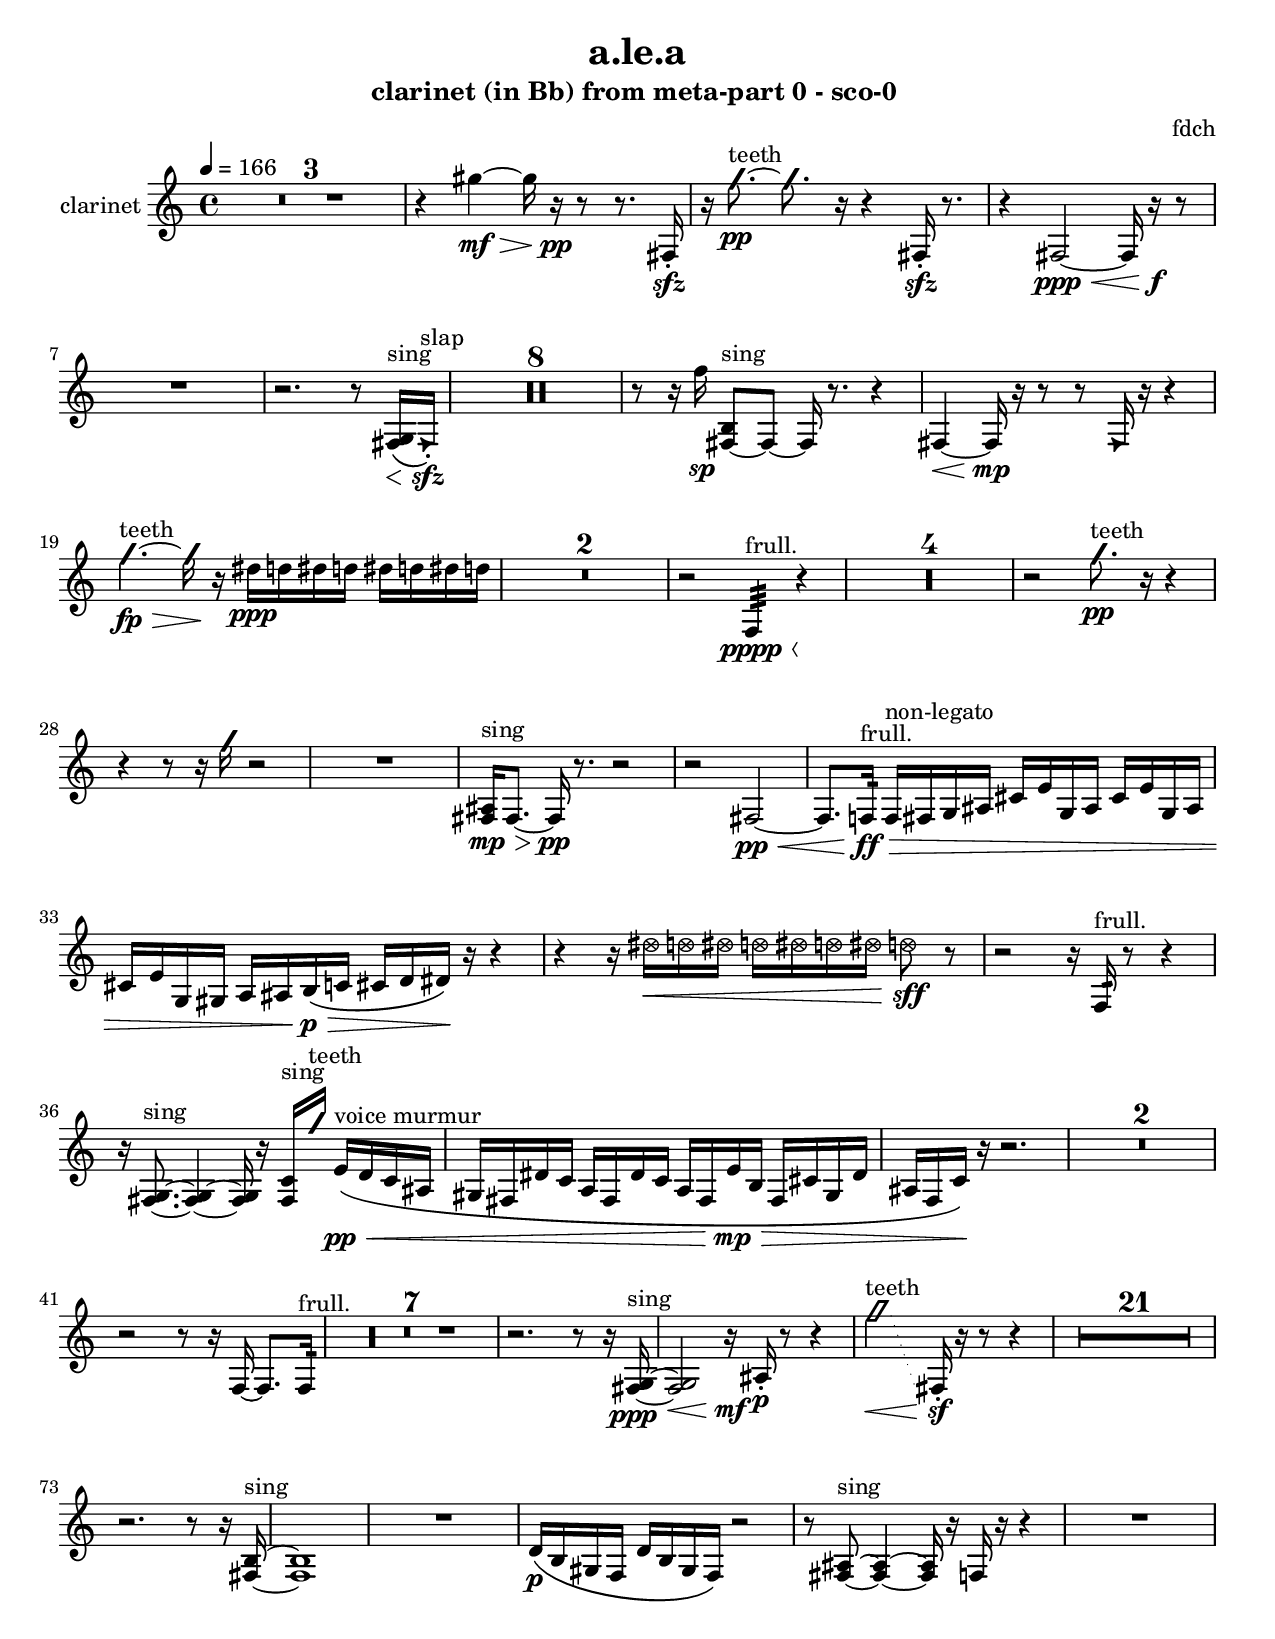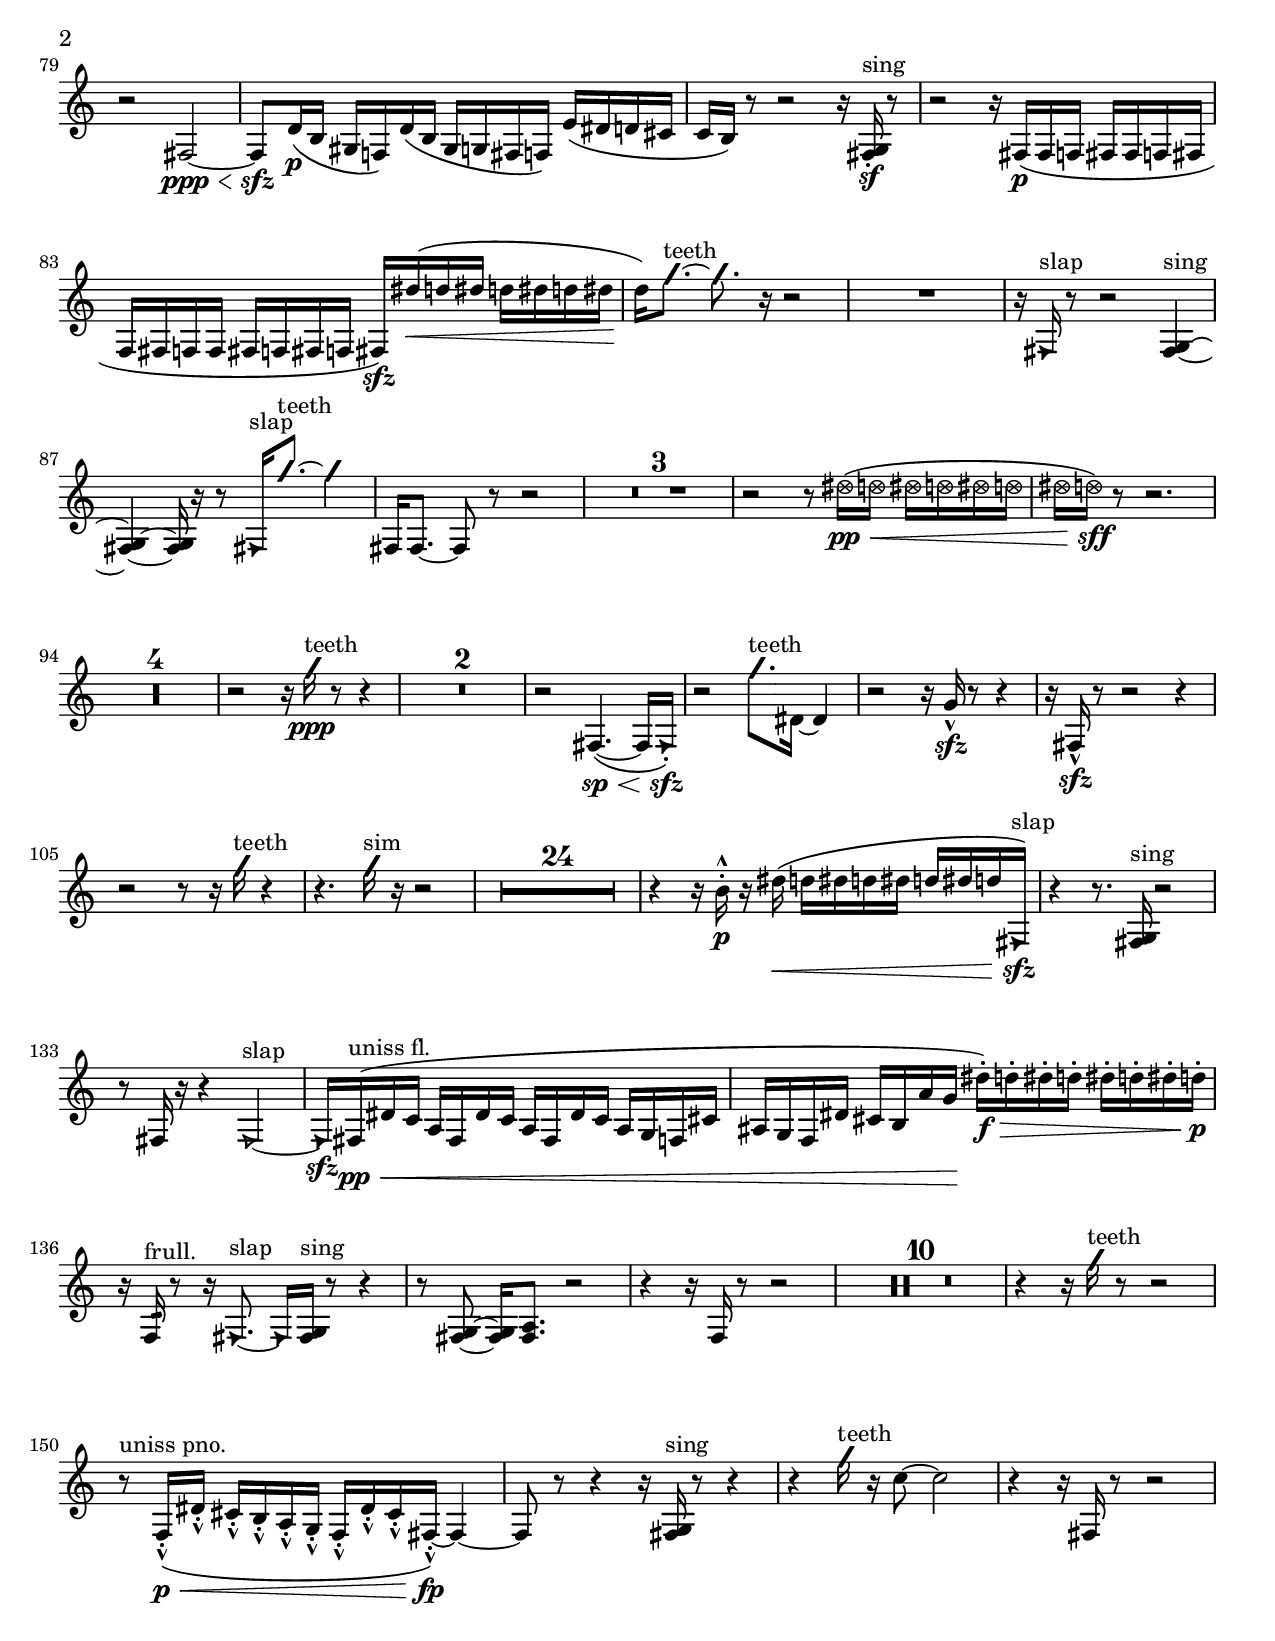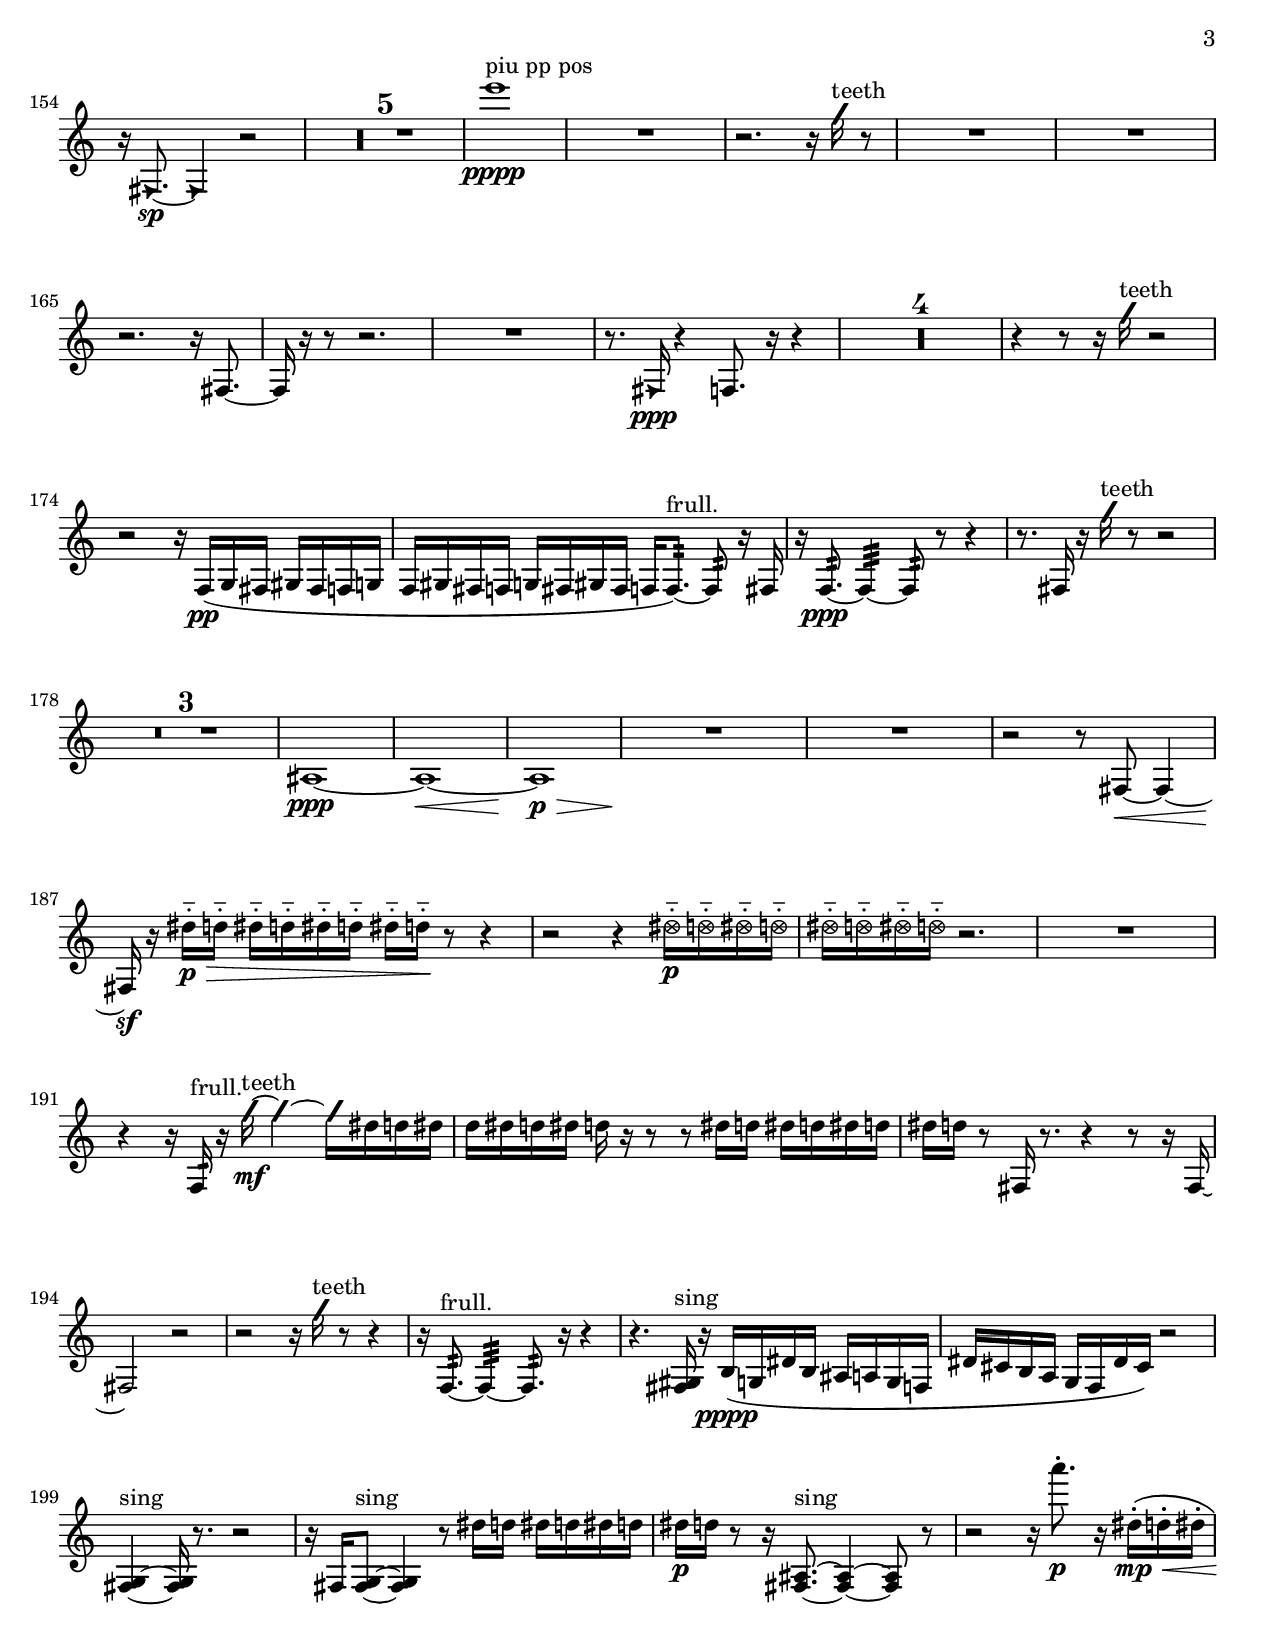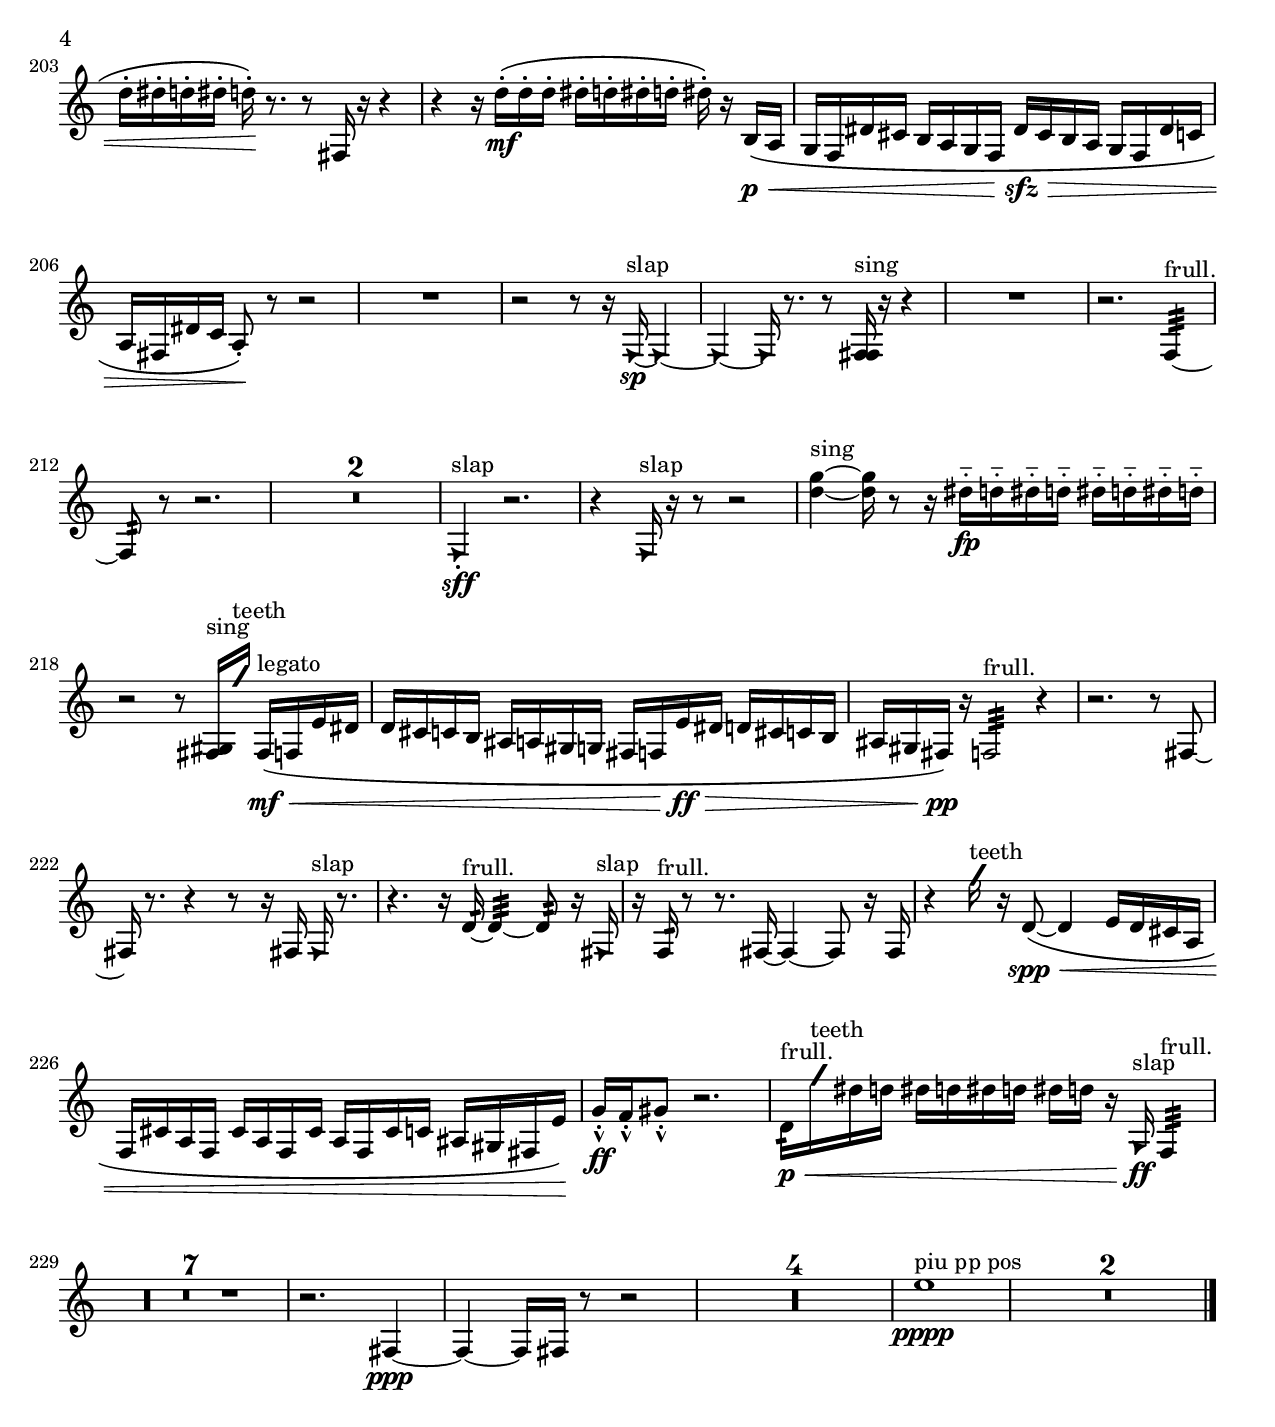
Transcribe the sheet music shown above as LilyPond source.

\version "2.19.56" 

clarinet_one_part = \relative c''' {

  \time 4/4
	\tempo 4 = 166
  \clef treble 
  % ________________________________________bar 1 :
  R1 *3 |
  % ________________________________________bar 4 :
  r4 
  gis4~\>\mf 
  gis16  r16\pp  r8 
  r8.  fis,,16\sfz-.  |
  % ________________________________________bar 5 :
  r16  \once \override NoteHead.style = #'slash g''8.~\pp^\markup {teeth } 
  \once \override NoteHead.style = #'slash g8.  r16 
  r4 
  fis,,16-.\sfz  r8.  |
  % ________________________________________bar 6 :
  r4 
  fis2~\ppp\< 
  fis16  r16\f  r8  |
  % ________________________________________bar 7 :
  R1  |
  % ________________________________________bar 8 :
  r2. 
  r8  <fis g >16\<\(^\markup {sing }  \once \override NoteHead.style = #'triangle fis16\sfz-.\)^\markup {slap }  |
  % ________________________________________bar 9 :

  % ________________________________________bar 11 :
  R1 * 8  |
  % ________________________________________bar 15 :

  % ________________________________________bar 17 :
  r8  r16  f''16\sp 
  <fis,, b >8^\markup {sing }~  fis8~
  fis16  r8. 
  r4  |
  % ________________________________________bar 18 :
  fis4~\< 
  fis16\mp  r16  r8 
  r8  \once \override NoteHead.style = #'triangle fis16  r16 
  r4  |
  % ________________________________________bar 19 :
  \once \override NoteHead.style = #'slash g''4.~\fp\>^\markup {teeth } 
  \once \override NoteHead.style = #'slash g16\!  r16 
  dis16\ppp  d16  dis16  d16 
  dis16  d16  dis16  d16  |
  % ________________________________________bar 20 :
  R1 *2  |
  % ________________________________________bar 22 :
  r2 
  f,,4\<\pppp:32^\markup {frull. }
  r4\!  |
  % ________________________________________bar 23 :
  R1 *4  |
  % ________________________________________bar 27 :
  r2 
  \once \override NoteHead.style = #'slash g''8.\pp^\markup {teeth }  r16 
  r4  |
  % ________________________________________bar 28 :
  r4 
  r8  r16  \once \override NoteHead.style = #'slash g16 
  r2  |
  % ________________________________________bar 29 :
  R1  |
  % ________________________________________bar 30 :
  <fis,, ais >16\mp\>^\markup {sing }  fis8.~ 
  fis16\pp  r8. 
  r2  |
  % ________________________________________bar 31 :
  r2 
  fis2~\<\pp  |
  % ________________________________________bar 32 :
  fis8.  f16:32\ff\>^\markup {frull. } 
  f16^\markup {non-legato }  fis16  g16  ais16 
  cis16  e16  g,16  ais16 
  cis16  e16  g,16  ais16  |
  % ________________________________________bar 33 :
  cis16  e16  g,16  gis16 
  a16  ais16  b16\p\>\(  c16 
  cis16  d16  dis16\!\)  r16 
  r4  |
  % ________________________________________bar 34 :
  r4 
  r16  \once \override NoteHead.style = #'xcircle dis'16\<  \once \override NoteHead.style = #'xcircle d16  \once \override NoteHead.style = #'xcircle dis16 
  \once \override NoteHead.style = #'xcircle d16  \once \override NoteHead.style = #'xcircle dis16  \once \override NoteHead.style = #'xcircle d16  \once \override NoteHead.style = #'xcircle dis16 
  \once \override NoteHead.style = #'xcircle d8\sff  r8  |
  % ________________________________________bar 35 :
  r2 
  r16  f,,16:32^\markup {frull. }  r8 
  r4  |
  % ________________________________________bar 36 :
  r16  <fis g >8.~^\markup {sing } 
  <fis g >4~ 
  <fis g >16  r16  <fis c' >16^\markup {sing }  \once \override NoteHead.style = #'slash g''16^\markup {teeth } 
  e,16\pp\<\(^"voice murmur"  d16  c16  ais16  |
  % ________________________________________bar 37 :
  gis16  fis16  dis'16  c16 
  a16  fis16  dis'16  c16 
  a16  fis16  e'16\mp\>  b16 
  fis16  cis'16  gis16  dis'16  |
  % ________________________________________bar 38 :
  ais16  f16  c'16\)\!  r16 
  r2.  |
  % ________________________________________bar 39 :
  R1 *2  |
  % ________________________________________bar 41 :
  r2 
  r8  r16  f,16~ 
  f8.  f16:32^\markup {frull. }  |
  % ________________________________________bar 42 :
  R1 *7  |
  % ________________________________________bar 49 :
  r2.
  r8  r16  <fis g >16~\ppp^\markup {sing }  |
  % ________________________________________bar 50 :
  <fis g >2\<  
  r16\mf  ais16\p-.  r8 
  r4  |
  % ________________________________________bar 51 :
  \once \override NoteHead.style = #'slash g''2\<-\tweak #'style #'dotted-line \glissando^\markup {teeth } 
  fis,,16-.\sf  r16  r8 
  r4  |
  % ________________________________________bar 52 :
  R1  *21  |
  % ________________________________________bar 73 :
  r2.
  r8  r16  <fis b >16~^\markup {sing }  |
  % ________________________________________bar 74 :
   <fis b >1  |
   R1 |
  % ________________________________________bar 76 :
  d'16\p\(  b16  gis16  f16 
  d'16  b16  gis16  f16\) 
  r2  |
  % ________________________________________bar 2 :
  r8  <fis ais >8~^\markup {sing } 
  <fis ais >4~ 
  <fis ais >16  r16  f16  r16 
  r4  |
  % ________________________________________bar 3 :
  R1  |
  % ________________________________________bar 4 :
  r2 
  fis2~\ppp\<  |
  % ________________________________________bar 5 :
  fis8\sfz  d'16\p\(  b16 
  gis16  f16\)  d'16\(  b16 
  gis16  g16  fis16  f16\) 
  e'16\(  dis16  d16  cis16  |
  % ________________________________________bar 6 :
  c16  b16\)  r8 
  r2 
  r16  <fis g >16-.\sf^\markup {sing }  r8  |
  % ________________________________________bar 7 :
  r2 
  r16  fis16\(\p  fis16  f16 
  fis16  fis16  f16  fis16  |
  % ________________________________________bar 8 :
  f16  fis16  f16  f16 
  fis16  f16  fis16  f16 
  fis16\)\sfz  dis''16\(\<  d16  dis16 
  d16  dis16  d16  dis16  |
  % ________________________________________bar 9 :
  d16\)\!  \once \override NoteHead.style = #'slash g8.~^\markup {teeth } 
  \once \override NoteHead.style = #'slash g8.  r16 
  r2  |
  % ________________________________________bar 10 :
  R1  |
  % ________________________________________bar 11 :
  r16  \once \override NoteHead.style = #'triangle fis,,16^\markup {slap }  r8 
  r2 
  <fis g >4~^\markup {sing }  |
  % ________________________________________bar 12 :
  <fis g >4~ 
  <fis g >16  r16  r8 
  \once \override NoteHead.style = #'triangle fis16^\markup {slap }  \once \override NoteHead.style = #'slash g''8.~^\markup {teeth }
  \once \override NoteHead.style = #'slash g4  |
  % ________________________________________bar 13 :
  fis,,16  fis8.~ 
  fis8  r8 
  r2  |
  % ________________________________________bar 14 :
  R1 *3  |
  % ________________________________________bar 17 :
  r2 
  r8  \once \override NoteHead.style = #'xcircle dis''16\pp\<\(  \once \override NoteHead.style = #'xcircle d16 
  \once \override NoteHead.style = #'xcircle dis16  \once \override NoteHead.style = #'xcircle d16  \once \override NoteHead.style = #'xcircle dis16  \once \override NoteHead.style = #'xcircle d16  |
  % ________________________________________bar 18 :
  \once \override NoteHead.style = #'xcircle dis16  \once \override NoteHead.style = #'xcircle d16\sff\)  r8 
  r2.  |
  % ________________________________________bar 19 :
  R1 *4  |
  % ________________________________________bar 23 :
  r2 
  r16  \once \override NoteHead.style = #'slash g16\ppp^\markup {teeth }  r8 
  r4  |
  % ________________________________________bar 24 :
  R1 *2  |
  % ________________________________________bar 26 :
  r2 
  fis,,4.~\sp\<\( 
  fis16  \once \override NoteHead.style = #'triangle fis16-.\sfz\)  |
  % ________________________________________bar 27 :
  r2 
  \once \override NoteHead.style = #'slash g''8.-\tweak #'style #'dotted-line \glissando^\markup {teeth }  dis,16~ 
  dis4  |
  % ________________________________________bar 28 :
  r2 
  r16  g16\sfz-^  r8 
  r4  |
  % ________________________________________bar 29 :
  r16  fis,16-^\sfz  r8 
  r2 
  r4  |
  % ________________________________________bar 30 :
  r2 
  r8  r16  \once \override NoteHead.style = #'slash g''16^\markup {teeth } 
  r4  |
  % ________________________________________bar 31 :
  r4. 
  \once \override NoteHead.style = #'slash g16^\markup {sim }  r16 
  r2  |
  % ________________________________________bar 32 :
  R1  *24 |
  % ________________________________________bar 56 :
  r4 
  r16  b,16-^-.\p  r16  dis16\(\< 
  d16  dis16  d16  dis16 
  d16  dis16  d16  \once \override NoteHead.style = #'triangle fis,,16\)\!^"slap"\sfz  |
  % ________________________________________bar 57 :
  r4
  r8.  <fis g >16^\markup {sing } 
  r2  |
  % ________________________________________bar 58 :
  r8  fis16  r16 
  r4 
  \once \override NoteHead.style = #'triangle fis2~^\markup {slap }  |
  % ________________________________________bar 59 :
  \once \override NoteHead.style = #'triangle fis16\sfz  fis16\(\pp\<^"uniss fl."   dis'16  c16 
  a16  fis16  dis'16  c16 
  a16  fis16  dis'16  c16 
  a16  g16  f16  cis'16  |
  % ________________________________________bar 60 :
  ais16  g16  f16  dis'16 
  cis16  b16  a'16  g16\! 
  dis'16\)-.\f\>  d16-.  dis16-.  d16-. 
  dis16-.  d16-.  dis16-.  d16-.\p  |
  % ________________________________________bar 61 :
  r16  f,,16:32^\markup {frull. }  r8 
  r16  \once \override NoteHead.style = #'triangle fis8.~^\markup {slap } 
  \once \override NoteHead.style = #'triangle fis16  <fis g >16^\markup {sing }  r8 
  r4  |
  % ________________________________________bar 62 :
  r8  <fis g >8~
  <fis g >16  <fis a >8. 
  r2  |
  % ________________________________________bar 63 :
  r4 
  r16  f16  r8 
  r2  |
  % ________________________________________bar 64 :
  R1 *10  |
  % ________________________________________bar 74 :
  r4 
  r16  \once \override NoteHead.style = #'slash g''16^\markup {teeth }  r8 
  r2  |
  % ________________________________________bar 75 :
  r8^"uniss pno."   f,,16\(-.-^\p\<  dis'16-.-^ 
  cis16-.-^  b16-.-^  a16-.-^  g16-.-^ 
  f16-.-^  dis'16-.-^  cis16-.-^  fis,16~\)-.-^\fp 
  fis4~  |
  % ________________________________________bar 76 :
  fis8  r8 
  r4 
  r16  <fis g >16^\markup {sing }  r8 
  r4  |
  % ________________________________________bar 77 :
  r4 
  \once \override NoteHead.style = #'slash g''16^\markup {teeth }  r16  c,8~ 
  c2  |
  % ________________________________________bar 78 :
  r4 
  r16  fis,,16  r8 
  r2  |
  % ________________________________________bar 79 :
  r16  \once \override NoteHead.style = #'triangle fis8.~\sp 
  \once \override NoteHead.style = #'triangle fis4 
  r2  |
  % ________________________________________bar 80 :
  R1 *5 |
  e'''1\pppp^"piu pp pos" |
  R1 | 
  % ________________________________________bar 4 :
  r2.
  r16  \once \override NoteHead.style = #'slash g,16^\markup {teeth }  r8  |
  % ________________________________________bar 5 :
  R1  |
  % ________________________________________bar 6 :
  R1  |
  % ________________________________________bar 7 :
  r2.
  r16  fis,,8.~  |
  % ________________________________________bar 8 :
  fis16  r16  r8 
  r2.  |
  % ________________________________________bar 9 :
  R1  |
  % ________________________________________bar 10 :
  r8.  \once \override NoteHead.style = #'triangle fis16\ppp 
  r4 
  f8.  r16 
  r4  |
  % ________________________________________bar 11 :
  R1 *4  |
  % ________________________________________bar 15 :
  r4 
  r8  r16  \once \override NoteHead.style = #'slash g''16^\markup {teeth } 
  r2  |
  % ________________________________________bar 16 :
  r2 
  r16  f,,16\(\pp  g16  fis16 
  gis16  fis16  f16  g16  |
  % ________________________________________bar 17 :
  f16  gis16  fis16  f16 
  g16  fis16  gis16  fis16 
  f16  f8.\):32~^\markup {frull. } 
  f8:32  r16  fis16  |
  % ________________________________________bar 18 :
  r16  f8.\ppp:32~
  f4:32~ 
  f8:32  r8 
  r4  |
  % ________________________________________bar 19 :
  r8.  fis16 
  r16  \once \override NoteHead.style = #'slash g''16^\markup {teeth }  r8 
  r2  |
  % ________________________________________bar 20 :
  R1 *3  |
  ais,,1~\ppp | 
  ais1~\< |
  ais1\p\> |
  R1\!
  R1|
  %R1 * 5|
  % ________________________________________bar 28 :
  r2 
  r8  fis8~\< 
  fis4~  |
  % ________________________________________bar 29 :
  fis16\sf  r16  dis''16\p\>-_  d16-_ 
  dis16-_  d16-_  dis16-_  d16-_ 
  dis16-_  d16\!-_  r8 
  r4  |
  % ________________________________________bar 30 :
  r2 
  r4 
  \once \override NoteHead.style = #'xcircle dis16\p-_  \once \override NoteHead.style = #'xcircle d16-_  \once \override NoteHead.style = #'xcircle dis16-_  \once \override NoteHead.style = #'xcircle d16-_  |
  % ________________________________________bar 31 :
  \once \override NoteHead.style = #'xcircle dis16-_  \once \override NoteHead.style = #'xcircle d16-_  \once \override NoteHead.style = #'xcircle dis16-_  \once \override NoteHead.style = #'xcircle d16-_ 
  r2.  |
  % ________________________________________bar 32 :
  R1  |
  % ________________________________________bar 33 :
  r4 
  r16  f,,16:32^\markup {frull. }  r16  \once \override NoteHead.style = #'slash g''16~\mf^\markup {teeth } 
  \once \override NoteHead.style = #'slash g4~ 
  \once \override NoteHead.style = #'slash g16  dis16  d16  dis16  |
  % ________________________________________bar 34 :
  d16  dis16  d16  dis16 
  d16  r16  r8 
  r8  dis16  d16 
  dis16  d16  dis16  d16  |
  % ________________________________________bar 35 :
  dis16  d16  r8 
  fis,,16  r8. 
  r4 
  r8  r16  fis16~  |
  % ________________________________________bar 36 :
  fis2 
  r2  |
  % ________________________________________bar 37 :
  r2 
  r16  \once \override NoteHead.style = #'slash g''16^\markup {teeth }  r8 
  r4  |
  % ________________________________________bar 38 :
  r16  f,,8.:32~^\markup {frull. } 
  f4:32~ 
  f8.:32  r16 
  r4  |
  % ________________________________________bar 39 :
  r4. 
  <fis gis >16^\markup {sing }  r16 
  b16\pppp\(  g16  dis'16  b16 
  ais16  a16  g16  f16  |
  % ________________________________________bar 40 :
  dis'16  cis16  b16  a16 
  g16  f16  dis'16  cis16\) 
  r2  |
  % ________________________________________bar 41 :
  <fis, g >4~^\markup {sing } 
  <fis g >16  r8. 
  r2  |
  % ________________________________________bar 42 :
  r16  fis16  <fis g >8~^\markup {sing } 
  <fis g >4 
  r8  dis''16  d16 
  dis16  d16  dis16  d16  |
  % ________________________________________bar 43 :
  dis16\p  d16  r8 
  r16  <fis,, ais >8.~^\markup {sing } 
  <fis ais >4~ 
  <fis ais >8  r8  |
  % ________________________________________bar 44 :
  r2 
  r16  a'''8.\p-. 
  r16  dis,,16-.\(\mp\<  d16-.  dis16-.  |
  % ________________________________________bar 45 :
  d16-.  dis16-.  d16-.  dis16-. 
  d16-.\)\!  r8. 
  r8  fis,,16  r16 
  r4  |
  % ________________________________________bar 46 :
  r4 
  r16  d''16\mf\(-.  d16-.  d16-. 
  dis16-.  d16-.  dis16-.  d16-. 
  dis16\)-.  r16  b,16\p\<\(  a16  |
  % ________________________________________bar 47 :
  g16  f16  dis'16  cis16 
  b16  a16  g16  f16 
  dis'16\sfz\>  cis16  b16  a16 
  g16  f16  dis'16  c16  |
  % ________________________________________bar 48 :
  a16  fis16  dis'16  c16 
  a8-.\!\)  r8 
  r2  |
  % ________________________________________bar 49 :
  R1  |
  % ________________________________________bar 50 :
  r2 
  r8  r16  \once \override NoteHead.style = #'triangle f16~\sp^\markup {slap } 
  \once \override NoteHead.style = #'triangle f4~  |
  % ________________________________________bar 51 :
  \once \override NoteHead.style = #'triangle f4~ 
  \once \override NoteHead.style = #'triangle f16  r8. 
  r8  <f fis >16^\markup {sing }  r16 
  r4  |
  % ________________________________________bar 52 :
  R1  |
  % ________________________________________bar 53 :
  r2. 
  f4:32~^\markup {frull. }  |
  % ________________________________________bar 54 :
  f8:32  r8 
  r2.  |
  % ________________________________________bar 55 :
  R1 *2  |
    \once \override NoteHead.style = #'triangle f4\sff-.^\markup {slap }
  r2.
  % ________________________________________bar 58 :
  r4 
  \once \override NoteHead.style = #'triangle f16^\markup {slap }  r16  r8 
  r2  |
  % ________________________________________bar 59 :
  <d'' g >4~^\markup {sing } 
  <d g >16  r8  r16 
  dis16\fp-_  d16-_  dis16-_  d16-_ 
  dis16-_  d16-_  dis16-_  d16-_  |
  % ________________________________________bar 60 :
  r2 
  r8  <fis,, gis >16^\markup {sing }  \once \override NoteHead.style = #'slash g''16^\markup {teeth } 
  fis,,16\(\<\mf^\markup {legato }  f16  e'16  dis16  |
  % ________________________________________bar 61 :
  d16  cis16  c16  b16 
  ais16  a16  gis16  g16 
  fis16  f16  e'16\ff\>  dis16 
  d16  cis16  c16  b16  |
  % ________________________________________bar 62 :
  ais16  gis16  fis16\pp\)  r16 
  f2:32^\markup {frull. }
  r4  |
  % ________________________________________bar 63 :
  r2. 
  r8  fis8~  |
  % ________________________________________bar 64 :
  fis16  r8. 
  r4 
  r8  r16  fis16 
  \once \override NoteHead.style = #'triangle fis16^\markup {slap }  r8.  |
  % ________________________________________bar 65 :
  r4. 
  r16  d'16:32~^\markup {frull. } 
  d4:32~ 
  d8:32  r16  \once \override NoteHead.style = #'triangle fis,16^\markup {slap }  |
  % ________________________________________bar 66 :
  r16  f16:32^\markup {frull. }  r8 
  r8.  fis16~ 
  fis4~ 
  fis8  r16  fis16  |
  % ________________________________________bar 67 :
  r4 
  \once \override NoteHead.style = #'slash g''16^\markup {teeth }  r16  d,8~\spp\<\( 
  d4 
  e16  d16  cis16  a16  |
  % ________________________________________bar 68 :
  f16  cis'16  a16  f16 
  cis'16  a16  f16  cis'16 
  a16  f16  cis'16  c16 
  ais16  gis16  fis16  e'16\!\)  |
  % ________________________________________bar 69 :
  
  %{
  
  
  d16  c16  ais16  r16 
  r2 
  <f fis >16^\markup {sing }  <f gis >8.~^\markup {sing }  |
  % ________________________________________bar 70 :
  <f gis >4. 
  r8 
  r2  |
  % ________________________________________bar 71 :
  R1  |
  % ________________________________________bar 72 :
  r2. 
  r8  f8:32^\markup {frull. }  |
  % ________________________________________bar 73 :
  r16  f8.~ 
  f4~ 
  f16  f16  r16  a16^\markup {legato } 
  gis16  g16  fis16  f16  |
  % ________________________________________bar 74 :
  e'16  dis16  d16  cis16 
  c16  b16  ais16  a16 
  gis16  g16  fis16  e'16 
  c16  gis16  e'16  c16  |
  % ________________________________________bar 75 :
  gis16  e'16  r16  f,16~ 
  f4~ 
  f8.  r16 
  r4  |
  % ________________________________________bar 76 :
  r8  f8~^\markup {legato } 
  f4~ 
  f16  e'16  dis16  d16 
  cis4~  |
  % ________________________________________bar 77 :
  cis8  c16  b16~ 
  b2 
  ais4~  |
  % ________________________________________bar 78 :
  ais16  a8.~ 
  a4~ 
  a8.  gis16 
  g4~  |
  % ________________________________________bar 79 :
  g4. 
  dis'8 
  b2  |
  % ________________________________________bar 80 :
  a16  fis8.~ 
  fis4~ 
  fis8.  dis'16 
  c4~  |
  % ________________________________________bar 81 :
  c16  a8  fis16~ 
  fis4~ 
  fis8.  dis'16~ 
  dis16  c8.  |
  % ________________________________________bar 82 :
  ais16  fis8.~ 
  fis4~ 
  fis8  r8 
  r4  |
  % ________________________________________bar 83 :
  dis''16  d16  dis16  d16 
  dis16  d16  dis16  d16 
  r2  |
  % ________________________________________bar 84 :
  f,,8:32^\markup {frull. }  f8~ 
  f8  r8 
  r4 
  r8  dis''16  d16  |
  % ________________________________________bar 85 :
  dis16  d16  dis16  d16 
  dis16  d16  r8 
  r4 
  b16  r8.  |
  % ________________________________________bar 86 :
  R1 *3  |
  % ________________________________________bar 89 :
  r16  f,16:32^\markup {frull. }  r8 
  r2 
  r4  |
  % ________________________________________bar 90 :
  r2 
  r8.  c'16 
  gis4~  |
  % ________________________________________bar 91 :
  gis4 
  e'16  c16  gis16  e'16~ 
  e4~ 
  e16  c16  gis8~  |
  % ________________________________________bar 92 :
  gis8.  e'16 
  c16  gis16  e'16  c16~ 
  c8  gis8 
  e'4~  |
  % ________________________________________bar 93 :
  e8  c16  r16 
  fis,16  r16  r8 
  r4 
  r8  <fis gis >16^\markup {sing }  fis16~  |
  % ________________________________________bar 94 :
  fis4 
  r16  \once \override NoteHead.style = #'triangle a16^\markup {slap }  r8 
  r4 
  r8.  <fis g >16~^\markup {sing }  |
  % ________________________________________bar 95 :
  <fis g >4~ 
  <fis g >16  r16  r8 
  r4 
  r16  f8.:32\mf^\markup {frull. }  |
  % ________________________________________bar 96 :
  R1  |
  % ________________________________________bar 97 :
  r4 
  f16:32^\markup {frull. }  \once \override NoteHead.style = #'triangle a16^\markup {slap }  r8 
  r2  |
  % ________________________________________bar 98 :
  R1 *4  |
  % ________________________________________bar 102 :
  r4 
  \once \override NoteHead.style = #'xcircle dis'16  \once \override NoteHead.style = #'xcircle d16  \once \override NoteHead.style = #'xcircle dis8~ 
  \once \override NoteHead.style = #'xcircle dis4 
  \once \override NoteHead.style = #'xcircle d16  \once \override NoteHead.style = #'xcircle dis8.  |
  % ________________________________________bar 103 :
  \once \override NoteHead.style = #'xcircle d8  \once \override NoteHead.style = #'xcircle dis16  \once \override NoteHead.style = #'xcircle d16~ 
  \once \override NoteHead.style = #'xcircle d2~ 
  \once \override NoteHead.style = #'xcircle d16  r16  r16  r16  |
  % ________________________________________bar 104 :
  R1 *4 |
  % ________________________________________bar 108 :
  r16  gis,,16  e'8~ 
  e8.  c16 
  gis4. 
  e'8  |
  % ________________________________________bar 109 :
  c16  b16  ais16  a16~ 
  a8.  r16 
  r2 |

  %}


  
  %FIRTS FIFTEEN BARS OF PART 1
  
  % ________________________________________bar 1 :
  g16-.-^\ff   f16-.-^  gis8-.-^ 
  r2. |
  
 
  % ________________________________________bar 2 :
  d16\p\<:32^\markup {frull. }   \once \override NoteHead.style = #'slash g'16^\markup {teeth }  dis16  d16 
  dis16  d16  dis16  d16  
  dis16   d16  r16  \once \override NoteHead.style = #'triangle g,,16\ff^\markup {slap }  
  
  f4:32^\markup {frull. }  |

  % ________________________________________bar 3 :
  R1*7  |
  % ________________________________________bar 10 :
  r2. 
  fis4~\ppp  |  
  % ________________________________________bar 11 :
  fis4~ 
  fis16  fis16  r8 
  r2  |
  % ________________________________________bar 12 :
  R1 *4  |
  e''1\pppp^"piu pp pos" |
  R1*2 \bar "|."
  
}



\header {
  title = "a.le.a"
  subtitle = "clarinet (in Bb) from meta-part 0 - sco-0 "
  composer = "fdch"
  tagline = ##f
}
\paper {
  max-systems-per-page = #8
}
\score {
  <<
    \set Score.skipBars =##t
    \new Staff \with { 
      instrumentName = "clarinet" 
      } 
    {
      <<
        \new Voice {
          \clarinet_one_part
        }
      >>
    }
  >>
  \layout {
    \mergeDifferentlyHeadedOn
    \mergeDifferentlyDottedOn
    #(set-default-paper-size "letter")
  }
}
